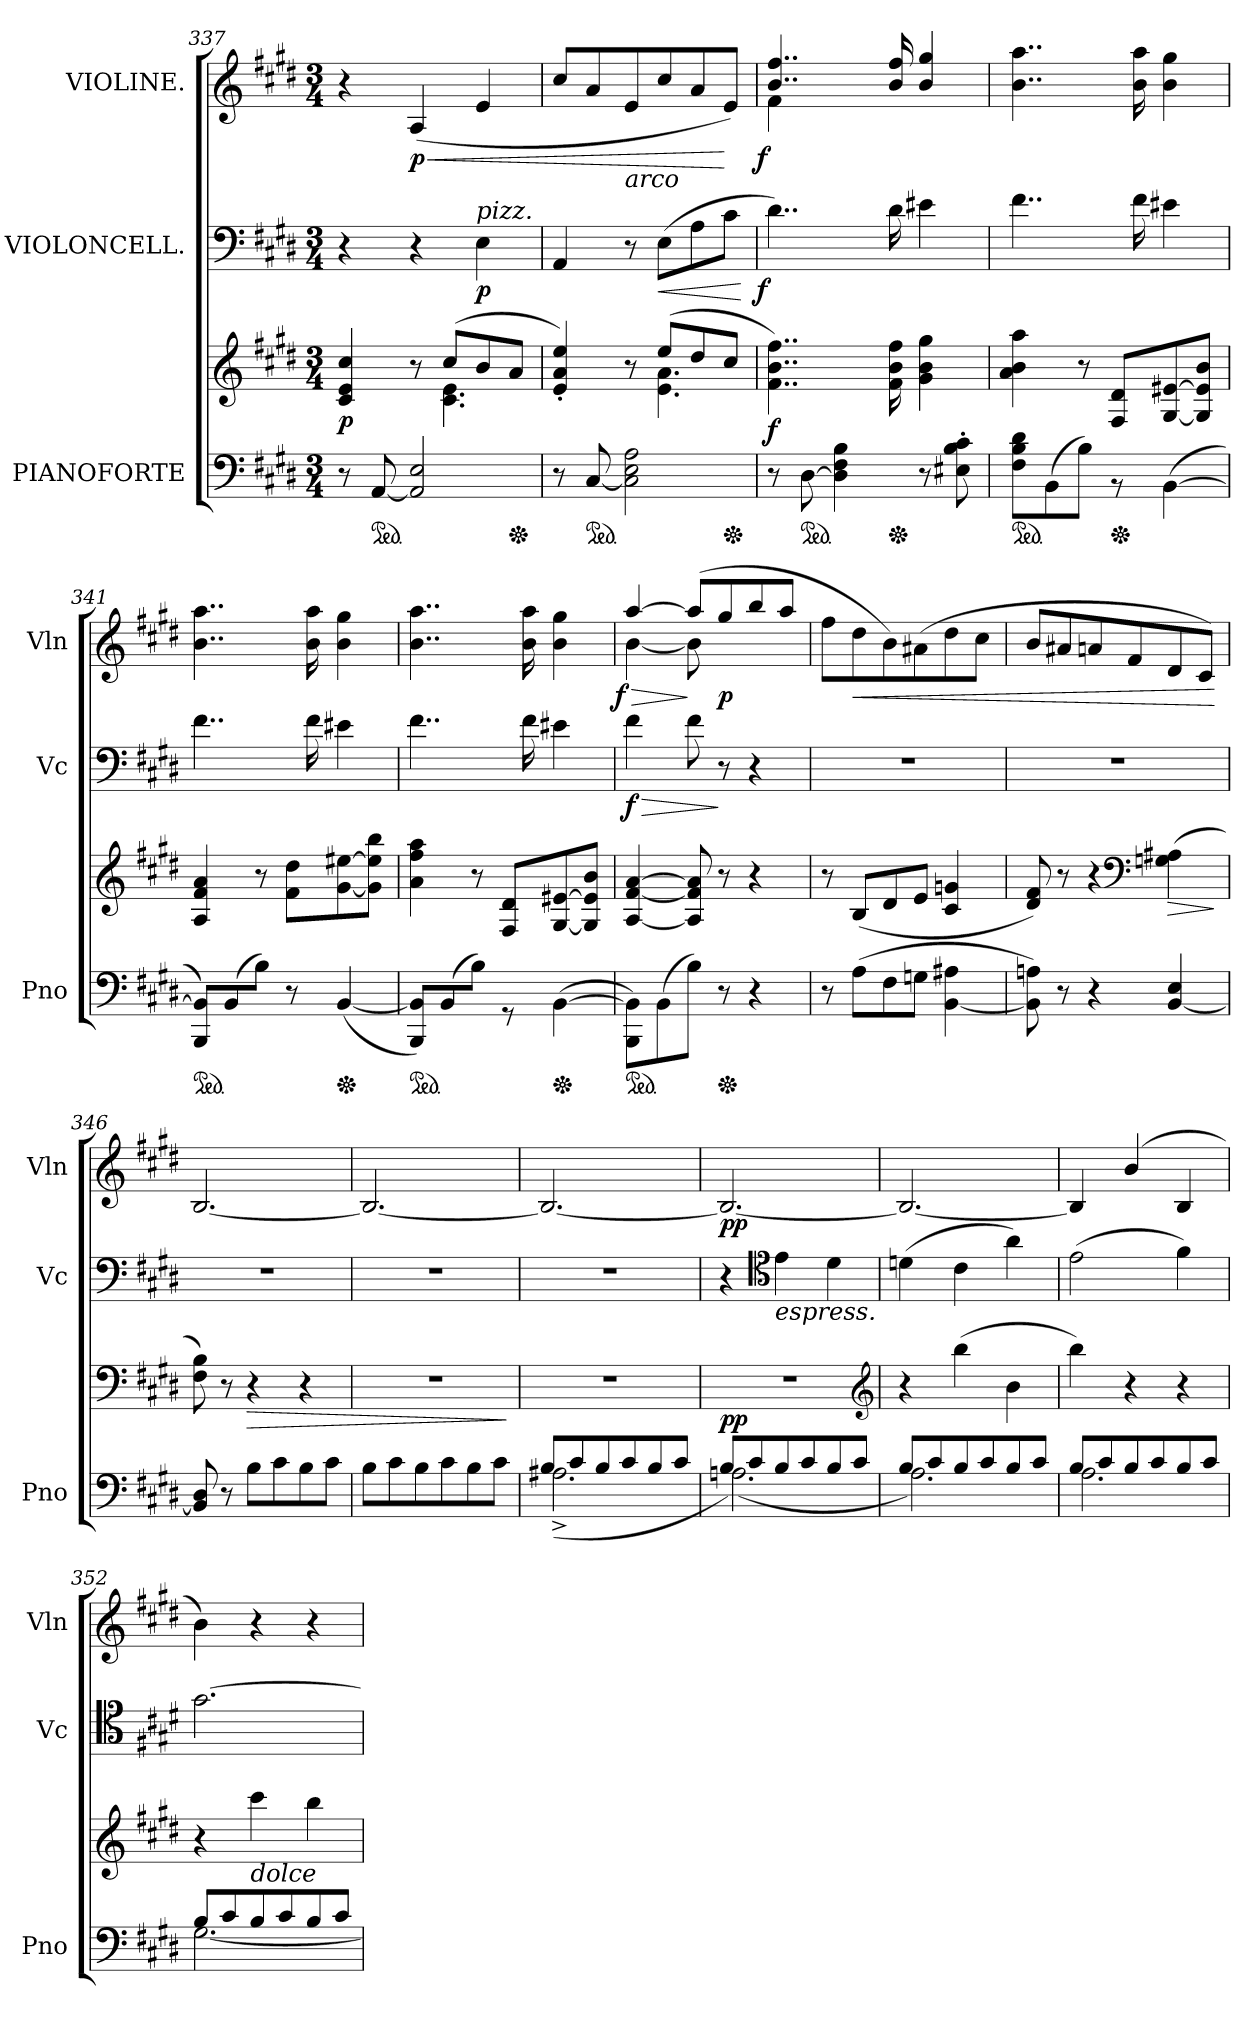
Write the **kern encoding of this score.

**kern	**kern	**dynam	**kern	**dynam	**kern	**dynam
*part3	*part3	*part3	*part2	*part2	*part1	*part1
*staff4	*staff3	*staff3/4	*staff2	*staff2	*staff1	*staff1
*I"PIANOFORTE	*	*	*I"VIOLONCELL.	*	*I"VIOLINE.	*
*I'Pno	*	*	*I'Vc	*	*I'Vln	*
*clefF4	*clefG2	*	*clefF4	*	*clefG2	*
*k[f#c#g#d#]	*k[f#c#g#d#]	*	*k[f#c#g#d#]	*	*k[f#c#g#d#]	*
*M3/4	*M3/4	*	*M3/4	*	*M3/4	*
=337	=337	=337	=337	=337	=337	=337
*	*^	*	*	*	*	*
8r	4c#/ 4e/ 4cc#/	4ryy	p	4r	.	4r	.
*ped	*	*	*	*	*	*	*
[8AA/	.	.	.	.	.	.	.
!	!	!	!	!	!	!	!LO:HP:b
2AA]/ 2E/	8r	8ryy	.	4r	.	(4A/	< p
.	(8cc#/L	4.c#\ 4.e\	.	.	.	.	.
!	!	!	!	!LO:TX:a:i:t=pizz.	!	!	!
.	8b/	.	.	4E\	p	4e/	.
*Xped	*	*	*	*	*	*	*
.	8a/J	.	.	.	.	.	.
=338	=338	=338	=338	=338	=338	=338	=338
8r	4e'/ 4a'/ 4ee'/)	4ryy	.	4AA/	.	8cc#/L	.
*ped	*	*	*	*	*	*	*
[8C#/	.	.	.	.	.	8a/	.
!	!	!	!	!	!	!LO:TX:b:i:t=arco	!
2C#]\ 2E\ 2A\	8r	8ryy	.	8r	.	8e/	.
!	!	!	!	!	!LO:HP:b	!	!
.	(8ee/L	4.e\ 4.a\	.	(>8E\L	<	8cc#/	.
.	8dd#/	.	.	8A\	.	8a/	.
*Xped	*	*	*	*	*	*	*
.	8cc#/J	.	.	8c#\J	.	8e/J)	[
*	*v	*v	*	*	*	*	*
.	.	.	.	[	.	.
=339	=339	=339	=339	=339	=339	=339
*	*	*	*	*	*^	*
!	!	!	!	!LO:DY:rj	!	!	!LO:DY:rj
8r	4..f#\ 4..b\ 4..ff#\)	f	4..d#\)	f	4..b/ 4..ff#/	4f#\	f
*ped	*	*	*	*	*	*	*
[8D#\	.	.	.	.	.	.	.
4D#]\ 4F#\ 4B\	.	.	.	.	.	8ryy	.
.	.	.	.	.	.	8ryy	.
*Xped	*	*	*	*	*	*	*
.	16f#\ 16b\ 16ff#\	.	16d#\	.	16b/ 16ff#/	.	.
8r	4g#\ 4b\ 4gg#\	.	4e#X\	.	4b/ 4gg#/	4ryy	.
8E#X'\ 8B'\ 8c#'\	.	.	.	.	.	.	.
*	*	*	*	*	*v	*v	*
=340	=340	=340	=340	=340	=340	=340
*ped	*	*	*	*	*	*
8F#\ 8B\ 8d#\L	4a\ 4b\ 4aa\	.	4..f#\	.	4..b\ 4..aa\	.
(8BB\	.	.	.	.	.	.
8B\J)	8r	.	.	.	.	.
*Xped	*	*	*	*	*	*
8rBB	8F#/ 8d#/L	.	.	.	.	.
.	.	.	16f#\	.	16b\ 16aa\	.
(<[4BB\	[8G#/ [8e#X/	.	4e#X\	.	4b\ 4gg#\	.
.	8G#]/ 8e#]/ 8b/J	.	.	.	.	.
=341	=341	=341	=341	=341	=341	=341
*ped	*	*	*	*	*	*
8BBB/ 8BB]/L)	4A/ 4f#/ 4a/	.	4..f#\	.	4..b\ 4..aa\	.
(>8BB/	.	.	.	.	.	.
8B\J)	8r	.	.	.	.	.
8r	8f#\ 8dd#\L	.	.	.	.	.
.	.	.	16f#\	.	16b\ 16aa\	.
*Xped	*	*	*	*	*	*
(<[4BB/	[8g#\ [8ee#X\	.	4e#X\	.	4b\ 4gg#\	.
.	8g#]\ 8ee#]\ 8bb\J	.	.	.	.	.
=342	=342	=342	=342	=342	=342	=342
*ped	*	*	*	*	*	*
8BBB/ 8BB]/L)	4a\ 4ff#\ 4aa\	.	4..f#\	.	4..b\ 4..aa\	.
(8BB/	.	.	.	.	.	.
8B\J)	8r	.	.	.	.	.
8rGG	8F#/ 8d#/L	.	.	.	.	.
.	.	.	16f#\	.	16b\ 16aa\	.
*Xped	*	*	*	*	*	*
(<[4BB\	[8G#/ [8e#X/	.	4e#X\	.	4b\ 4gg#\	.
.	8G#]/ 8e#]/ 8b/J	.	.	.	.	.
=343	=343	=343	=343	=343	=343	=343
!	!	!	!	!LO:HP:b	!	!LO:HP:b
*	*	*	*	*	*^	*
!	!	!	!	!	!	!	!LO:DY:n=1:rj
*ped	*	*	*	*	*	*	*
8BBB\ 8BB]\L)	[4A/ [4f#/ [4a/	.	4f#\	> f	[4aa/	[4b\	> f
(<8BB\	.	.	.	.	.	.	.
8B\J)	8A]/ 8f#]/ 8a]/	.	8f#\	.	(8aa/L]	8b\]	]
*Xped	*	*	*	*	*	*	*
8r	8r	.	8r	]	8gg#/	4.ryy	p
4r	4r	.	4r	.	8bb/	.	.
.	.	.	.	.	8aa/J	.	.
*	*	*	*	*	*v	*v	*
=344	=344	=344	=344	=344	=344	=344
8r	8r	.	2.r	.	8ff#\L	.
!	!	!	!	!	!	!LO:HP:b
(8A\L	(8B/L	.	.	.	8dd#\	<
8F#\	8d#/	.	.	.	8b\)	.
8Gn\J	8e/J	.	.	.	(8a#X\	.
[4BB\ 4A#X\	4c#/ 4gn/	.	.	.	8dd#\	.
.	.	.	.	.	8cc#\J	.
=345	=345	=345	=345	=345	=345	=345
8BB]\ 8An\)	8d#/ 8f#/)	.	2.r	.	8b/L	.
8r	8r	.	.	.	8a#X/	.
4r	4r	.	.	.	8an/	.
.	.	.	.	.	8f#/	.
*	*clefF4	*	*	*	*	*
!	!	!LO:HP:b	!	!	!	!
[4BB/ 4E/	(4Gn\ 4A#X\	>	.	.	8d#/	.
.	.	.	.	.	8c#/J)	.
.	.	]	.	.	.	[
=346	=346	=346	=346	=346	=346	=346
8BB]/ 8D#/	8F#\ 8B\)	.	2.r	.	[2.B/	.
8r	8r	.	.	.	.	.
!	!	!LO:HP:b	!	!	!	!
8B\L	4r	>	.	.	.	.
8c#\	.	.	.	.	.	.
8B\	4r	.	.	.	.	.
8c#\J	.	.	.	.	.	.
=347	=347	=347	=347	=347	=347	=347
8B\L	2.r	.	2.r	.	2.B/_	.
8c#\	.	.	.	.	.	.
8B\	.	.	.	.	.	.
8c#\	.	.	.	.	.	.
8B\	.	.	.	.	.	.
8c#\J	.	.	.	.	.	.
.	.	]	.	.	.	.
=348	=348	=348	=348	=348	=348	=348
*^	*	*	*	*	*	*
8B/L	(2.A#X^\	2.r	.	2.r	.	2.B/_	.
8c#/	.	.	.	.	.	.	.
8B/	.	.	.	.	.	.	.
8c#/	.	.	.	.	.	.	.
8B/	.	.	.	.	.	.	.
8c#/J	.	.	.	.	.	.	.
=349	=349	=349	=349	=349	=349	=349	=349
8B/L	(2.An\)	2.r	pp	4r	.	2.B/_	pp
8c#/	.	.	.	.	.	.	.
*	*	*	*	*clefC4	*	*	*
!	!	!	!	!LO:TX:b:i:t=espress.	!	!	!
8B/	.	.	.	4e\	.	.	.
8c#/	.	.	.	.	.	.	.
8B/	.	.	.	4d#\	.	.	.
8c#/J	.	.	.	.	.	.	.
*	*	*clefG2	*	*	*	*	*
=350	=350	=350	=350	=350	=350	=350	=350
8B/L	2.A\)	4r	.	(4dn\	.	2.B/_	.
8c#/	.	.	.	.	.	.	.
8B/	.	(4bb\	.	4c#\	.	.	.
8c#/	.	.	.	.	.	.	.
8B/	.	4b\	.	4a\)	.	.	.
8c#/J	.	.	.	.	.	.	.
=351	=351	=351	=351	=351	=351	=351	=351
8B/L	2.A\	4bb\)	.	(2e\	.	4B/]	.
8c#/	.	.	.	.	.	.	.
8B/	.	4r	.	.	.	(<4b/	.
8c#/	.	.	.	.	.	.	.
8B/	.	4r	.	4f#\)	.	4B/	.
8c#/J	.	.	.	.	.	.	.
=352	=352	=352	=352	=352	=352	=352	=352
8B/L	[2.G#\	4r	.	[2.g#\	.	4b\)	.
8c#/	.	.	.	.	.	.	.
!	!	!LO:TX:b:i:t=dolce	!	!	!	!	!
8B/	.	4ccc#\	.	.	.	4r	.
8c#/	.	.	.	.	.	.	.
8B/	.	4bb\	.	.	.	4r	.
8c#/J	.	.	.	.	.	.	.
*v	*v	*	*	*	*	*	*
=	=	=	=	=	=	=
*-	*-	*-	*-	*-	*-	*-
